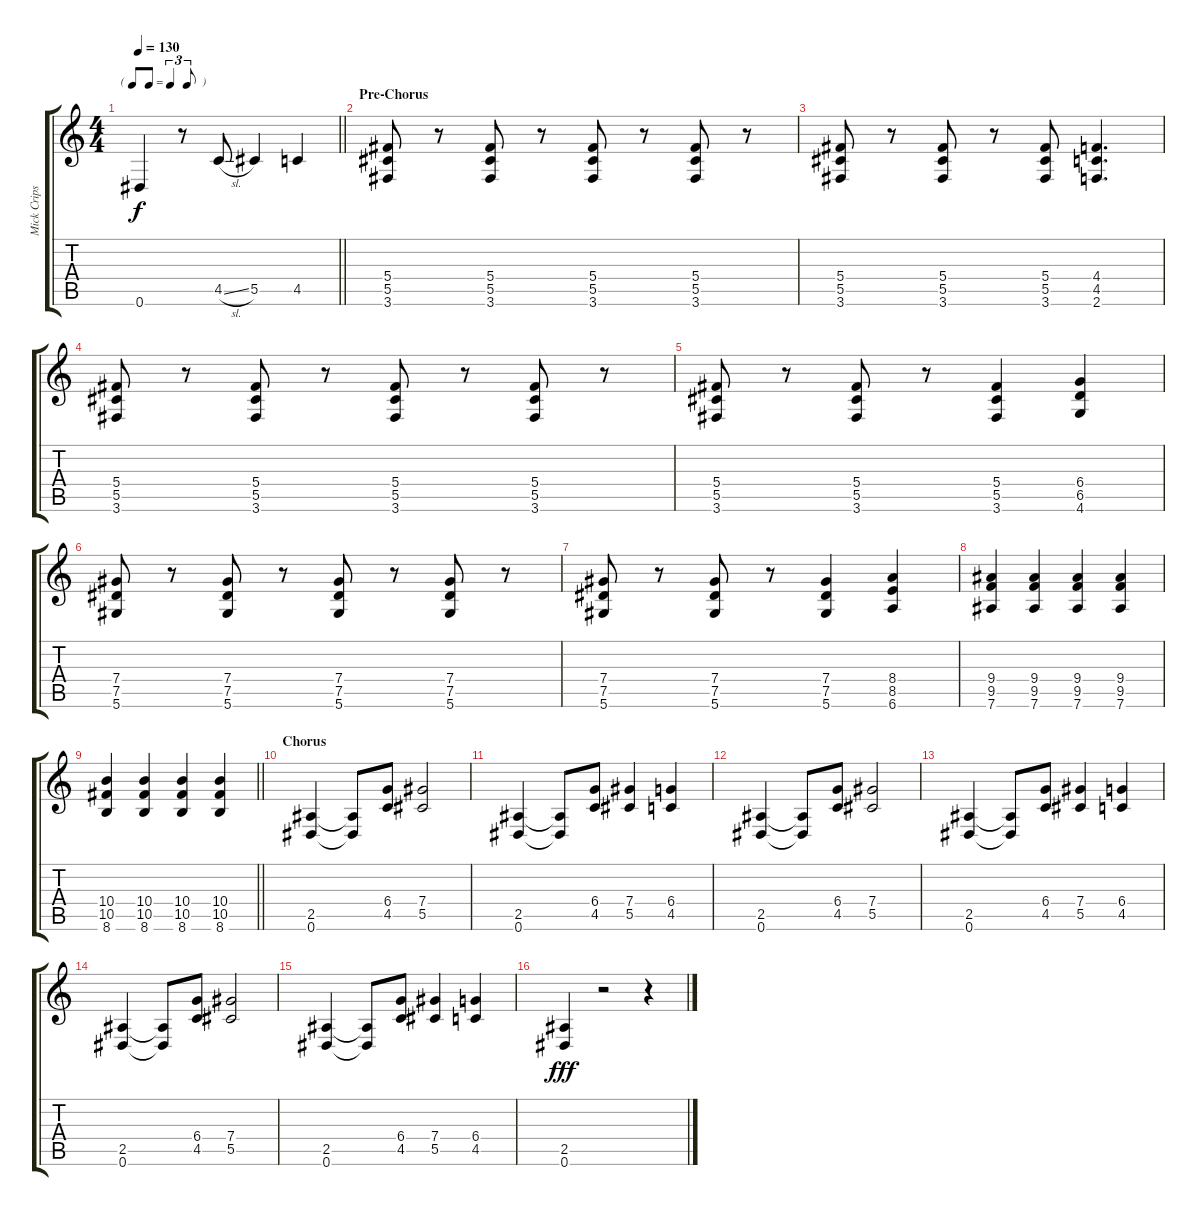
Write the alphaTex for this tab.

\track ("Mick Crips - Rhytm Guitar" "Mick Crips") {instrument overdrivenguitar}
\staff {score tabs}
\tuning (Eb4 Bb3 Gb3 Db3 Ab2 Eb2) {hide}
\ts (4 4)
\tf triplet8th
\tempo 130
\clef g2
\barLineRight lightlight
\ks c
0.6.4{dy f} r.8 4.5{sl}.8 5.5.4 4.5.4 |
\section ("" "Pre-Chorus")
(5.4 5.5 3.6).8 r.8 (5.4 5.5 3.6).8 r.8 (5.4 5.5 3.6).8 r.8 (5.4 5.5 3.6).8 r.8 |
(5.4 5.5 3.6).8 r.8 (5.4 5.5 3.6).8 r.8 (5.4 5.5 3.6).8 (4.4 4.5 2.6).4{d} |
(5.4 5.5 3.6).8 r.8 (5.4 5.5 3.6).8 r.8 (5.4 5.5 3.6).8 r.8 (5.4 5.5 3.6).8 r.8 |
(5.4 5.5 3.6).8 r.8 (5.4 5.5 3.6).8 r.8 (5.4 5.5 3.6).4 (6.4 6.5 4.6).4 |
(7.4 7.5 5.6).8 r.8 (7.4 7.5 5.6).8 r.8 (7.4 7.5 5.6).8 r.8 (7.4 7.5 5.6).8 r.8 |
(7.4 7.5 5.6).8 r.8 (7.4 7.5 5.6).8 r.8 (7.4 7.5 5.6).4 (8.4 8.5 6.6).4 |
(9.4 9.5 7.6).4 (9.4 9.5 7.6).4 (9.4 9.5 7.6).4 (9.4 9.5 7.6).4 |
\barLineRight lightlight
(10.4 10.5 8.6).4 (10.4 10.5 8.6).4 (10.4 10.5 8.6).4 (10.4 10.5 8.6).4 |
\section ("" "Chorus")
(2.5 0.6).4 (2.5{t} 0.6{t}).8 (6.4 4.5).8 (7.4 5.5).2 |
(2.5 0.6).4 (2.5{t} 0.6{t}).8 (6.4 4.5).8 (7.4 5.5).4 (6.4 4.5).4 |
(2.5 0.6).4 (2.5{t} 0.6{t}).8 (6.4 4.5).8 (7.4 5.5).2 |
(2.5 0.6).4 (2.5{t} 0.6{t}).8 (6.4 4.5).8 (7.4 5.5).4 (6.4 4.5).4 |
(2.5 0.6).4 (2.5{t} 0.6{t}).8 (6.4 4.5).8 (7.4 5.5).2 |
(2.5 0.6).4 (2.5{t} 0.6{t}).8 (6.4 4.5).8 (7.4 5.5).4 (6.4 4.5).4 |
(2.5 0.6).4{dy fff} r.2 r.4
